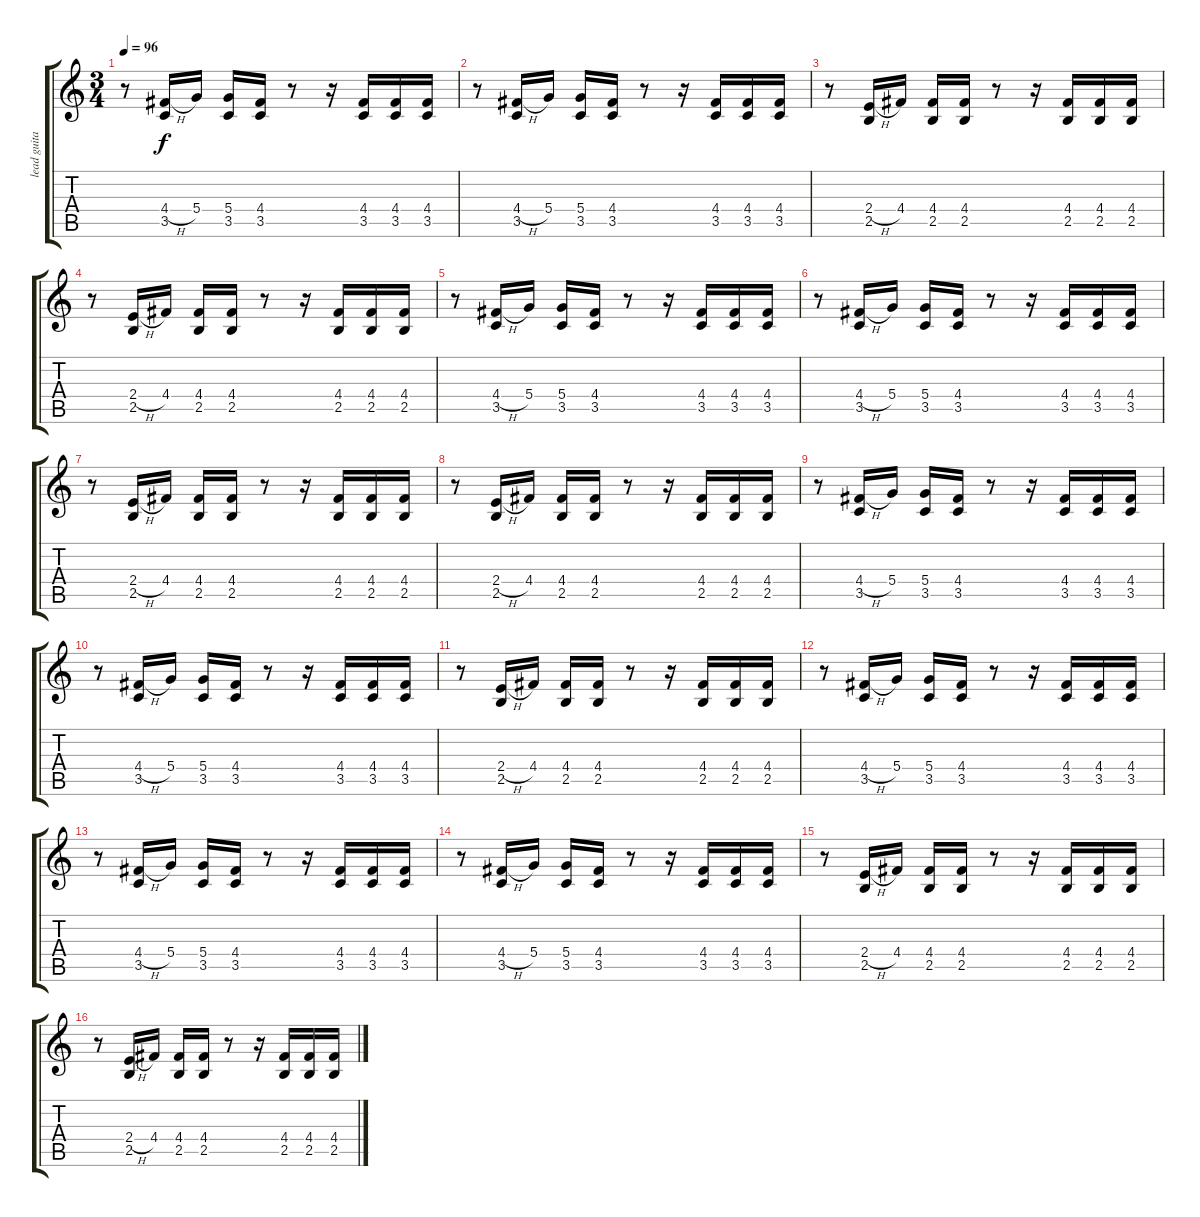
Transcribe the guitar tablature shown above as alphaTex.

\track ("lead guitar 2" "lead guita") {instrument distortionguitar}
\staff {score tabs}
\tuning (E4 B3 G3 D3 A2 E2) {hide}
\ts (3 4)
\tempo 96
\clef g2
\ks c
r.8{dy f} (4.4{h} 3.5).16 5.4.16 (5.4 3.5).16 (4.4 3.5).16 r.8 r.16 (4.4 3.5).16 (4.4 3.5).16 (4.4 3.5).16 |
r.8 (4.4{h} 3.5).16 5.4.16 (5.4 3.5).16 (4.4 3.5).16 r.8 r.16 (4.4 3.5).16 (4.4 3.5).16 (4.4 3.5).16 |
r.8 (2.4{h} 2.5).16 4.4.16 (4.4 2.5).16 (4.4 2.5).16 r.8 r.16 (4.4 2.5).16 (4.4 2.5).16 (4.4 2.5).16 |
r.8 (2.4{h} 2.5).16 4.4.16 (4.4 2.5).16 (4.4 2.5).16 r.8 r.16 (4.4 2.5).16 (4.4 2.5).16 (4.4 2.5).16 |
r.8 (4.4{h} 3.5).16 5.4.16 (5.4 3.5).16 (4.4 3.5).16 r.8 r.16 (4.4 3.5).16 (4.4 3.5).16 (4.4 3.5).16 |
r.8 (4.4{h} 3.5).16 5.4.16 (5.4 3.5).16 (4.4 3.5).16 r.8 r.16 (4.4 3.5).16 (4.4 3.5).16 (4.4 3.5).16 |
r.8 (2.4{h} 2.5).16 4.4.16 (4.4 2.5).16 (4.4 2.5).16 r.8 r.16 (4.4 2.5).16 (4.4 2.5).16 (4.4 2.5).16 |
r.8 (2.4{h} 2.5).16 4.4.16 (4.4 2.5).16 (4.4 2.5).16 r.8 r.16 (4.4 2.5).16 (4.4 2.5).16 (4.4 2.5).16 |
r.8 (4.4{h} 3.5).16 5.4.16 (5.4 3.5).16 (4.4 3.5).16 r.8 r.16 (4.4 3.5).16 (4.4 3.5).16 (4.4 3.5).16 |
r.8 (4.4{h} 3.5).16 5.4.16 (5.4 3.5).16 (4.4 3.5).16 r.8 r.16 (4.4 3.5).16 (4.4 3.5).16 (4.4 3.5).16 |
r.8 (2.4{h} 2.5).16 4.4.16 (4.4 2.5).16 (4.4 2.5).16 r.8 r.16 (4.4 2.5).16 (4.4 2.5).16 (4.4 2.5).16 |
r.8 (4.4{h} 3.5).16 5.4.16 (5.4 3.5).16 (4.4 3.5).16 r.8 r.16 (4.4 3.5).16 (4.4 3.5).16 (4.4 3.5).16 |
r.8 (4.4{h} 3.5).16 5.4.16 (5.4 3.5).16 (4.4 3.5).16 r.8 r.16 (4.4 3.5).16 (4.4 3.5).16 (4.4 3.5).16 |
r.8 (4.4{h} 3.5).16 5.4.16 (5.4 3.5).16 (4.4 3.5).16 r.8 r.16 (4.4 3.5).16 (4.4 3.5).16 (4.4 3.5).16 |
r.8 (2.4{h} 2.5).16 4.4.16 (4.4 2.5).16 (4.4 2.5).16 r.8 r.16 (4.4 2.5).16 (4.4 2.5).16 (4.4 2.5).16 |
r.8 (2.4{h} 2.5).16 4.4.16 (4.4 2.5).16 (4.4 2.5).16 r.8 r.16 (4.4 2.5).16 (4.4 2.5).16 (4.4 2.5).16
